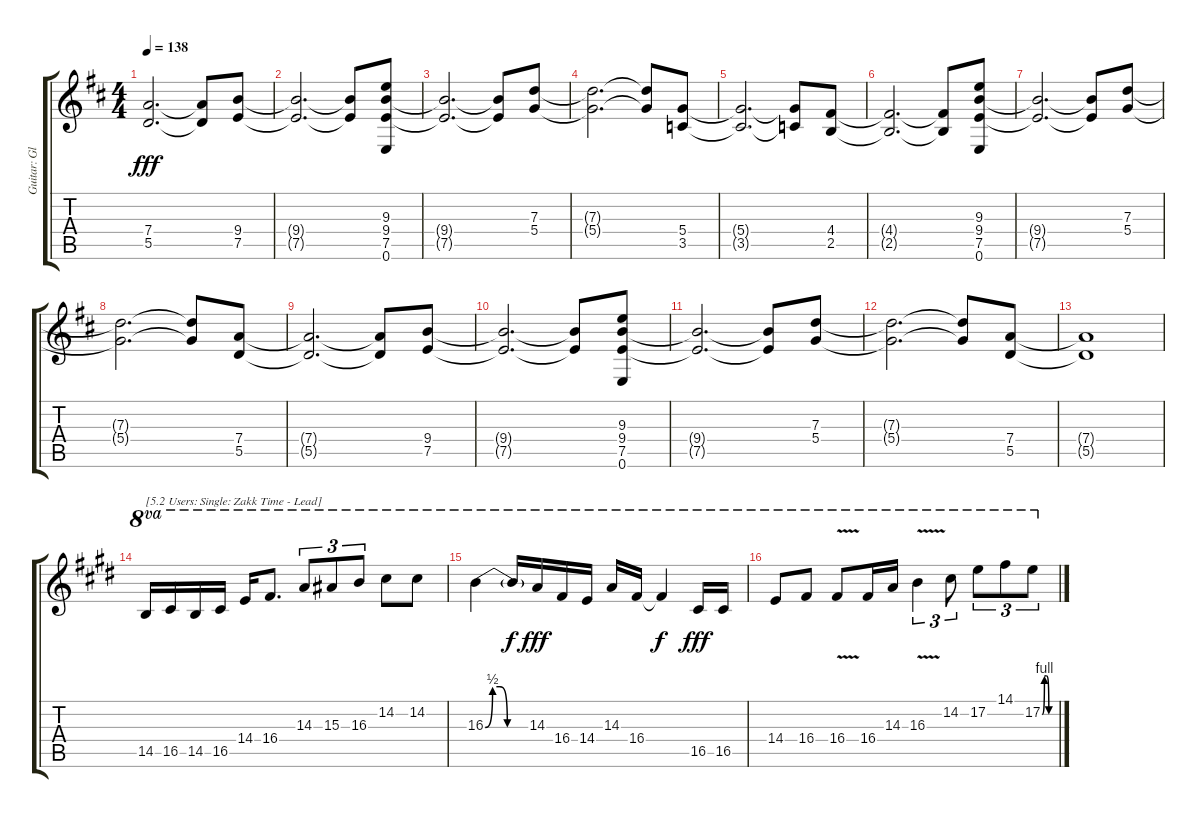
\track ("Guitar: Glenn" "Guitar: Gl") {instrument overdrivenguitar}
\staff {score tabs}
\tuning (E4 B3 G3 D3 A2 E2) {hide}
\ts (4 4)
\tempo 138
\clef g2
\ks d
(7.4{t} 5.5{t}).2{d dy fff} (7.4{t} 5.5{t}).8 (9.4 7.5).8 |
(9.4{t} 7.5{t}).2{d} (9.4{t} 7.5{t}).8 (9.3 9.4 7.5 0.6).8 |
(9.4{t} 7.5{t}).2{d} (9.4{t} 7.5{t}).8 (7.3 5.4).8 |
(7.3{t} 5.4{t}).2{d} (7.3{t} 5.4{t}).8 (5.4 3.5).8 |
(5.4{t} 3.5{t}).2{d} (5.4{t} 3.5{t}).8 (4.4 2.5).8 |
(4.4{t} 2.5{t}).2{d} (4.4{t} 2.5{t}).8 (9.3 9.4 7.5 0.6).8 |
(9.4{t} 7.5{t}).2{d} (9.4{t} 7.5{t}).8 (7.3 5.4).8 |
(7.3{t} 5.4{t}).2{d} (7.3{t} 5.4{t}).8 (7.4 5.5).8 |
(7.4{t} 5.5{t}).2{d} (7.4{t} 5.5{t}).8 (9.4 7.5).8 |
(9.4{t} 7.5{t}).2{d} (9.4{t} 7.5{t}).8 (9.3 9.4 7.5 0.6).8 |
(9.4{t} 7.5{t}).2{d} (9.4{t} 7.5{t}).8 (7.3 5.4).8 |
(7.3{t} 5.4{t}).2{d} (7.3{t} 5.4{t}).8 (7.4 5.5).8 |
(7.4{t} 5.5{t}).1 |
\ks e
14.5.16{ot 8va txt "[5.2 Users: Single: Zakk Time - Lead]" volume 13 balance 11 instrument overdrivenguitar} 16.5.16{ot 8va} 14.5.16{ot 8va} 16.5.16{ot 8va} 14.4.16{ot 8va} 16.4.8{d ot 8va} 14.3.8{tu (3 2) ot 8va} 15.3.8{tu (3 2) ot 8va} 16.3.8{tu (3 2) ot 8va} 14.2.8{ot 8va} 14.2.8{ot 8va} |
16.3{be (custom 0 0 10 2 20 2 30 0 60 0)}.4{ot 8va} 16.3{t}.16{ot 8va dy f} 14.3.16{ot 8va dy fff} 16.4.16{ot 8va} 14.4.16{ot 8va} 14.3.16{ot 8va} 16.4.16{ot 8va} 16.4{t}.4{ot 8va dy f} 16.5.16{ot 8va dy fff} 16.5.16{ot 8va} |
14.4.8{ot 8va} 16.4.8{ot 8va} 16.4{v}.8{ot 8va} 16.4.16{ot 8va} 14.3.16{ot 8va} 16.3{v}.4{tu (3 2) ot 8va} 14.2.8{tu (3 2) ot 8va} 17.2.8{tu (3 2) ot 8va} 14.1.8{tu (3 2) ot 8va} 17.2{be (custom 0 0 10 4 20 4 30 0 60 0)}.8{tu (3 2) ot 8va}
